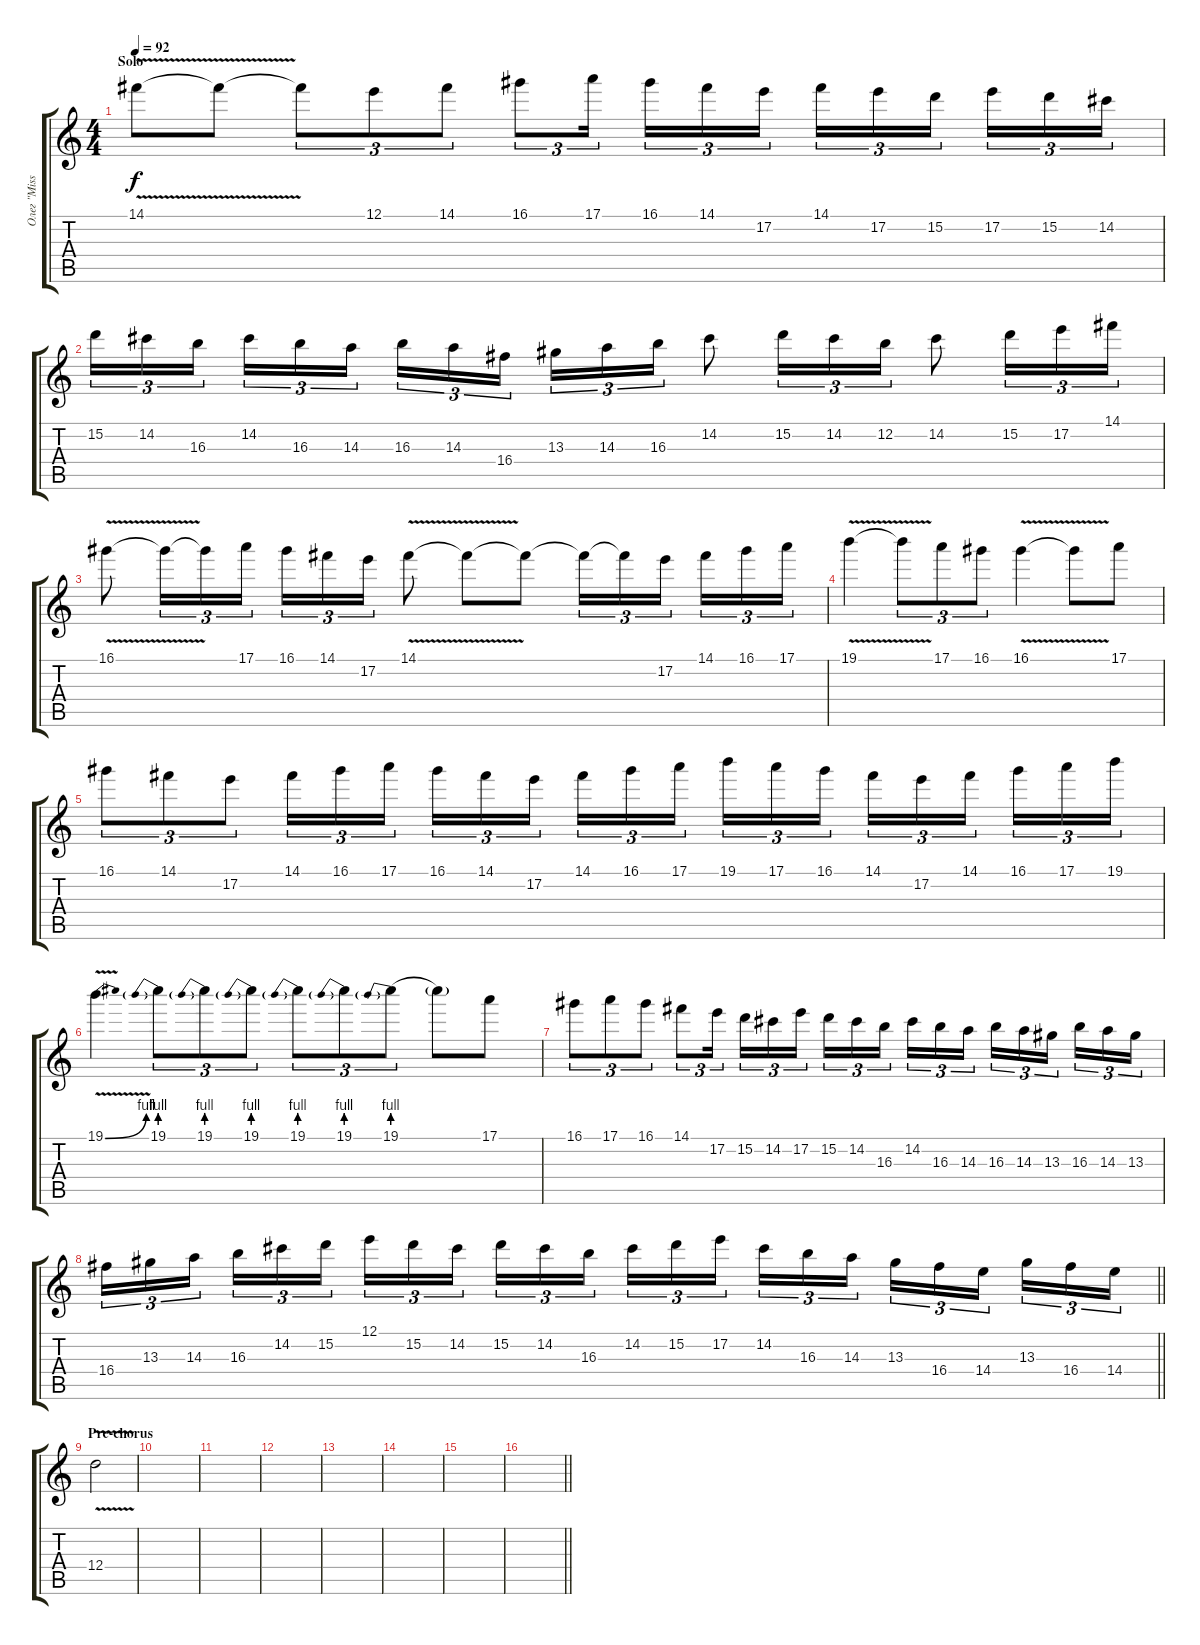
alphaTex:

\track ("Олег \"Mission\" Мишин" "Олег \"Miss") {instrument distortionguitar}
\staff {score tabs}
\tuning (E4 B3 G3 D3 A2 E2) {hide}
\ts (4 4)
\section ("" "Solo")
\tempo 92
\clef g2
\ks c
14.1{v}.8{dy f} 14.1{t}.8 14.1{t}.8{tu (3 2)} 12.1.8{tu (3 2)} 14.1.8{tu (3 2)} 16.1.8{tu (3 2)} 17.1.16{tu (3 2) beam splitsecondary} 16.1.16{tu (3 2)} 14.1.16{tu (3 2)} 17.2.16{tu (3 2)} 14.1.16{tu (3 2)} 17.2.16{tu (3 2)} 15.2.16{tu (3 2) beam splitsecondary} 17.2.16{tu (3 2)} 15.2.16{tu (3 2)} 14.2.16{tu (3 2)} |
15.2.16{tu (3 2)} 14.2.16{tu (3 2)} 16.3.16{tu (3 2) beam splitsecondary} 14.2.16{tu (3 2)} 16.3.16{tu (3 2)} 14.3.16{tu (3 2)} 16.3.16{tu (3 2)} 14.3.16{tu (3 2)} 16.4.16{tu (3 2) beam splitsecondary} 13.3.16{tu (3 2)} 14.3.16{tu (3 2)} 16.3.16{tu (3 2)} 14.2.8 15.2.16{tu (3 2)} 14.2.16{tu (3 2)} 12.2.16{tu (3 2)} 14.2.8 15.2.16{tu (3 2)} 17.2.16{tu (3 2)} 14.1.16{tu (3 2)} |
16.1{v}.8 16.1{t}.16{tu (3 2)} 16.1{t}.16{tu (3 2)} 17.1.16{tu (3 2)} 16.1.16{tu (3 2)} 14.1.16{tu (3 2)} 17.2.16{tu (3 2)} 14.1{v}.8 14.1{t}.8 14.1{t}.8 14.1{t}.16{tu (3 2)} 14.1{t}.16{tu (3 2)} 17.2.16{tu (3 2) beam splitsecondary} 14.1.16{tu (3 2)} 16.1.16{tu (3 2)} 17.1.16{tu (3 2)} |
19.1{v}.4 19.1{t}.8{tu (3 2)} 17.1.8{tu (3 2)} 16.1.8{tu (3 2)} 16.1{v}.4 16.1{t}.8 17.1.8 |
16.1.8{tu (3 2)} 14.1.8{tu (3 2)} 17.2.8{tu (3 2)} 14.1.16{tu (3 2)} 16.1.16{tu (3 2)} 17.1.16{tu (3 2) beam splitsecondary} 16.1.16{tu (3 2)} 14.1.16{tu (3 2)} 17.2.16{tu (3 2)} 14.1.16{tu (3 2)} 16.1.16{tu (3 2)} 17.1.16{tu (3 2) beam splitsecondary} 19.1.16{tu (3 2)} 17.1.16{tu (3 2)} 16.1.16{tu (3 2)} 14.1.16{tu (3 2)} 17.2.16{tu (3 2)} 14.1.16{tu (3 2) beam splitsecondary} 16.1.16{tu (3 2)} 17.1.16{tu (3 2)} 19.1.16{tu (3 2)} |
19.1{be (bend 0 0 60 4) v}.4 19.1{be (prebend 0 4 60 4)}.8{tu (3 2)} 19.1{be (prebend 0 4 60 4)}.8{tu (3 2)} 19.1{be (prebend 0 4 60 4)}.8{tu (3 2)} 19.1{be (prebend 0 4 60 4)}.8{tu (3 2)} 19.1{be (prebend 0 4 60 4)}.8{tu (3 2)} 19.1{be (prebend 0 4 60 4)}.8{tu (3 2)} 19.1{t}.8 17.1.8 |
16.1.8{tu (3 2)} 17.1.8{tu (3 2)} 16.1.8{tu (3 2)} 14.1.8{tu (3 2)} 17.2.16{tu (3 2) beam splitsecondary} 15.2.16{tu (3 2)} 14.2.16{tu (3 2)} 17.2.16{tu (3 2)} 15.2.16{tu (3 2)} 14.2.16{tu (3 2)} 16.3.16{tu (3 2) beam splitsecondary} 14.2.16{tu (3 2)} 16.3.16{tu (3 2)} 14.3.16{tu (3 2)} 16.3.16{tu (3 2)} 14.3.16{tu (3 2)} 13.3.16{tu (3 2) beam splitsecondary} 16.3.16{tu (3 2)} 14.3.16{tu (3 2)} 13.3.16{tu (3 2)} |
\barLineRight lightlight
16.4.16{tu (3 2)} 13.3.16{tu (3 2)} 14.3.16{tu (3 2) beam splitsecondary} 16.3.16{tu (3 2)} 14.2.16{tu (3 2)} 15.2.16{tu (3 2)} 12.1.16{tu (3 2)} 15.2.16{tu (3 2)} 14.2.16{tu (3 2) beam splitsecondary} 15.2.16{tu (3 2)} 14.2.16{tu (3 2)} 16.3.16{tu (3 2)} 14.2.16{tu (3 2)} 15.2.16{tu (3 2)} 17.2.16{tu (3 2) beam splitsecondary} 14.2.16{tu (3 2)} 16.3.16{tu (3 2)} 14.3.16{tu (3 2)} 13.3.16{tu (3 2)} 16.4.16{tu (3 2)} 14.4.16{tu (3 2) beam splitsecondary} 13.3.16{tu (3 2)} 16.4.16{tu (3 2)} 14.4.16{tu (3 2)} |
\section ("" "Pre-chorus")
12.4{v}.2 |
|
|
|
|
|
|
\barLineRight lightlight
